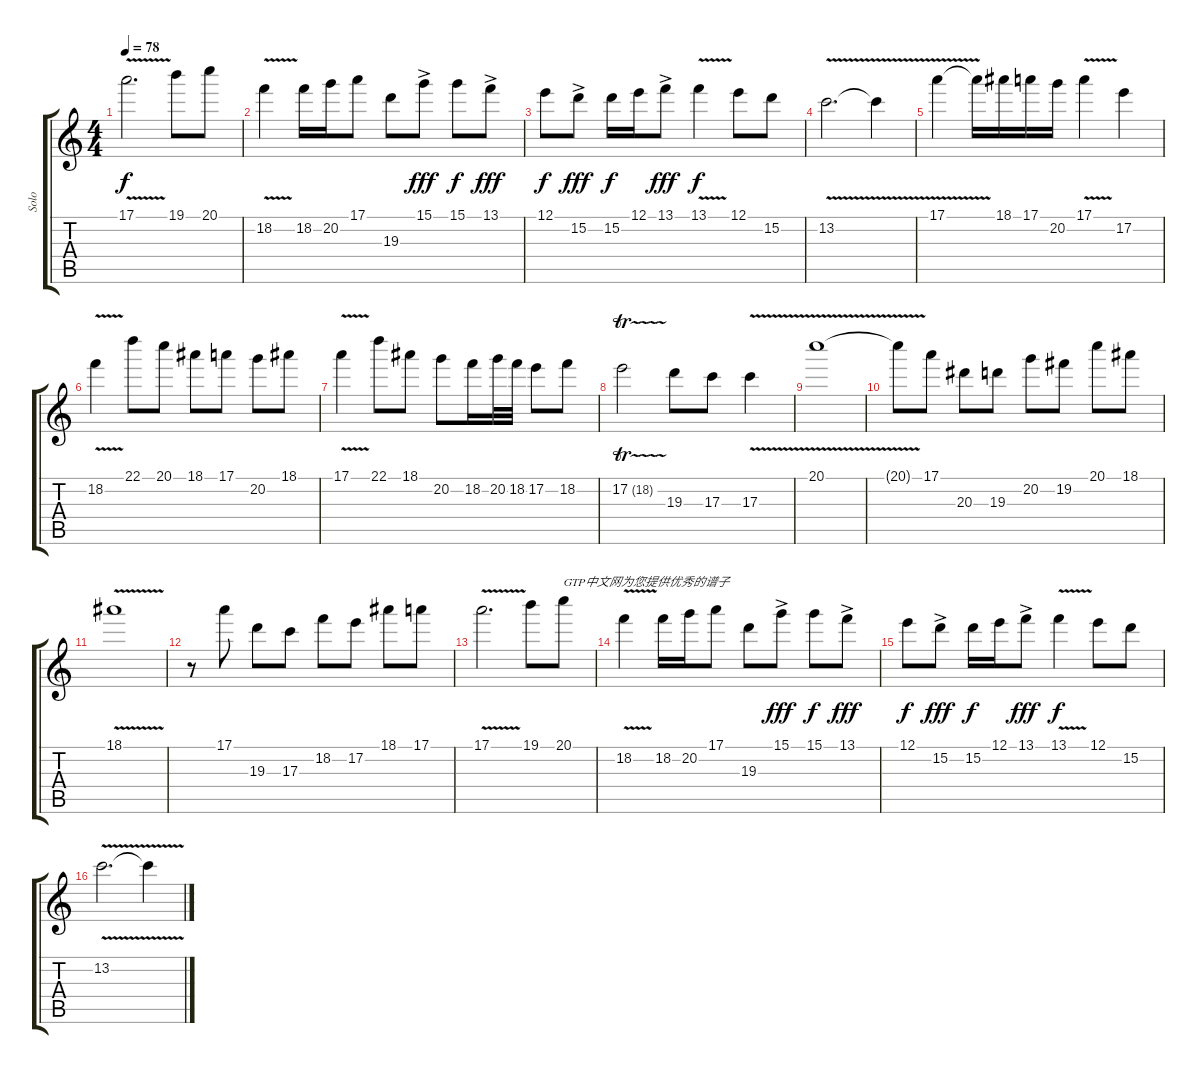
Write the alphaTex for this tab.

\track ("Solo" "Solo") {instrument distortionguitar}
\staff {score tabs}
\tuning (E4 B3 G3 D3 A2 E2) {hide}
\ts (4 4)
\tempo 78
\clef g2
\ks c
17.1{v}.2{d dy f} 19.1.8 20.1.8 |
18.2{v}.4 18.2.16 20.2.16 17.1.8 19.3.8 15.1{ac}.8{dy fff} 15.1.8{dy f} 13.1{ac}.8{dy fff} |
12.1.8{dy f} 15.2{ac}.8{dy fff} 15.2.16{dy f} 12.1.16 13.1{ac}.8{dy fff} 13.1{v}.4{dy f} 12.1.8 15.2.8 |
13.2{v}.2{d} 13.2{t}.4 |
17.1{v}.4{volume 4} 17.1{t}.16 18.1.16 17.1.16 20.2.16 17.1{v}.4 17.2.4 |
18.2{v}.4 22.1.8 20.1.8 18.1.8 17.1.8 20.2.8 18.1.8 |
17.1{v}.4 22.1.8 18.1.8 20.2.8 18.2.16 20.2.32 18.2.32 17.2.8 18.2.8 |
17.2{tr (18 32)}.2 19.3.8 17.3.8 17.3{v}.4 |
20.1{v}.1 |
20.1{t}.8 17.1.8 20.3.8 19.3.8 20.2.8 19.2.8 20.1.8 18.1.8 |
18.1{v}.1 |
r.8 17.1.8{volume 0} 19.3.8 17.3.8 18.2.8 17.2.8 18.1.8 17.1.8 |
17.1{v}.2{d} 19.1.8 20.1.8{txt "GTP中文网为您提供优秀的谱子"} |
18.2{v}.4 18.2.16 20.2.16 17.1.8 19.3.8 15.1{ac}.8{dy fff} 15.1.8{dy f} 13.1{ac}.8{dy fff} |
12.1.8{dy f} 15.2{ac}.8{dy fff} 15.2.16{dy f} 12.1.16 13.1{ac}.8{dy fff} 13.1{v}.4{dy f} 12.1.8 15.2.8 |
13.2{v}.2{d} 13.2{t}.4
